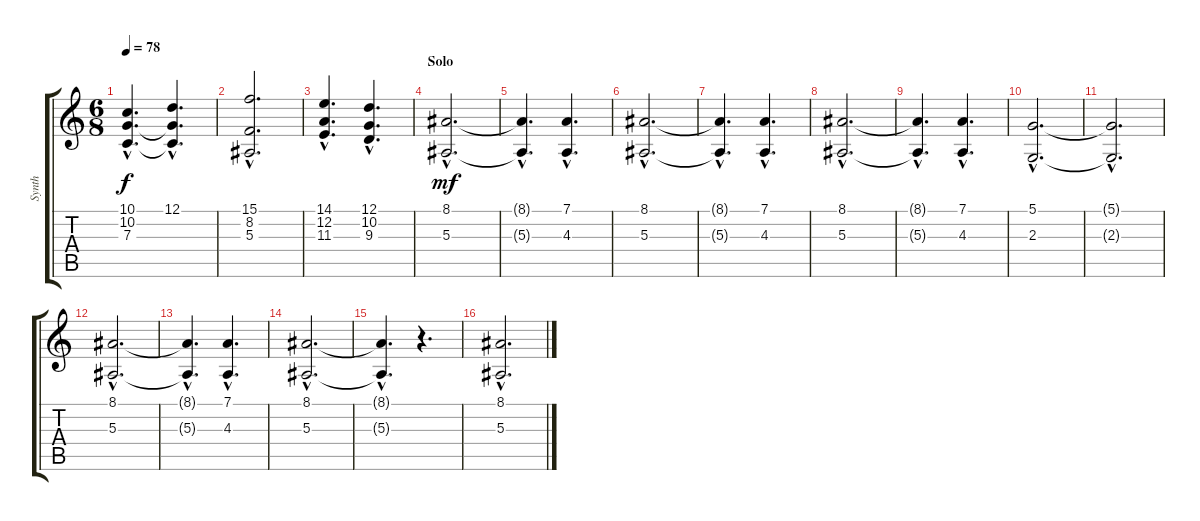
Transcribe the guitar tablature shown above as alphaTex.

\track ("Synth" "Synth") {instrument synthstrings1}
\staff {score tabs}
\tuning (D4 A3 F3 C3 G2 C2) {hide}
\ts (6 8)
\tempo 78
\clef g2
\ks c
(10.1{hac t} 10.2{hac t} 7.3{hac t}).4{d dy f} (12.1{hac} 10.2{hac t} 7.3{hac t}).4{d} |
(15.1{hac} 8.2{hac} 5.3{hac}).2{d} |
(14.1{hac} 12.2{hac} 11.3{hac}).4{d} (12.1{hac} 10.2{hac} 9.3{hac}).4{d} |
\section ("" "Solo")
(8.1{hac} 5.3{hac}).2{d dy mf} |
(8.1{hac t} 5.3{hac t}).4{d} (7.1{hac} 4.3{hac}).4{d} |
(8.1{hac} 5.3{hac}).2{d} |
(8.1{hac t} 5.3{hac t}).4{d} (7.1{hac} 4.3{hac}).4{d} |
(8.1{hac} 5.3{hac}).2{d} |
(8.1{hac t} 5.3{hac t}).4{d} (7.1{hac} 4.3{hac}).4{d} |
(5.1{hac} 2.3{hac}).2{d} |
(5.1{hac t} 2.3{hac t}).2{d} |
(8.1{hac} 5.3{hac}).2{d} |
(8.1{hac t} 5.3{hac t}).4{d} (7.1{hac} 4.3{hac}).4{d} |
(8.1{hac} 5.3{hac}).2{d} |
(8.1{hac t} 5.3{hac t}).4{d} r.4{d} |
(8.1{hac} 5.3{hac}).2{d}
